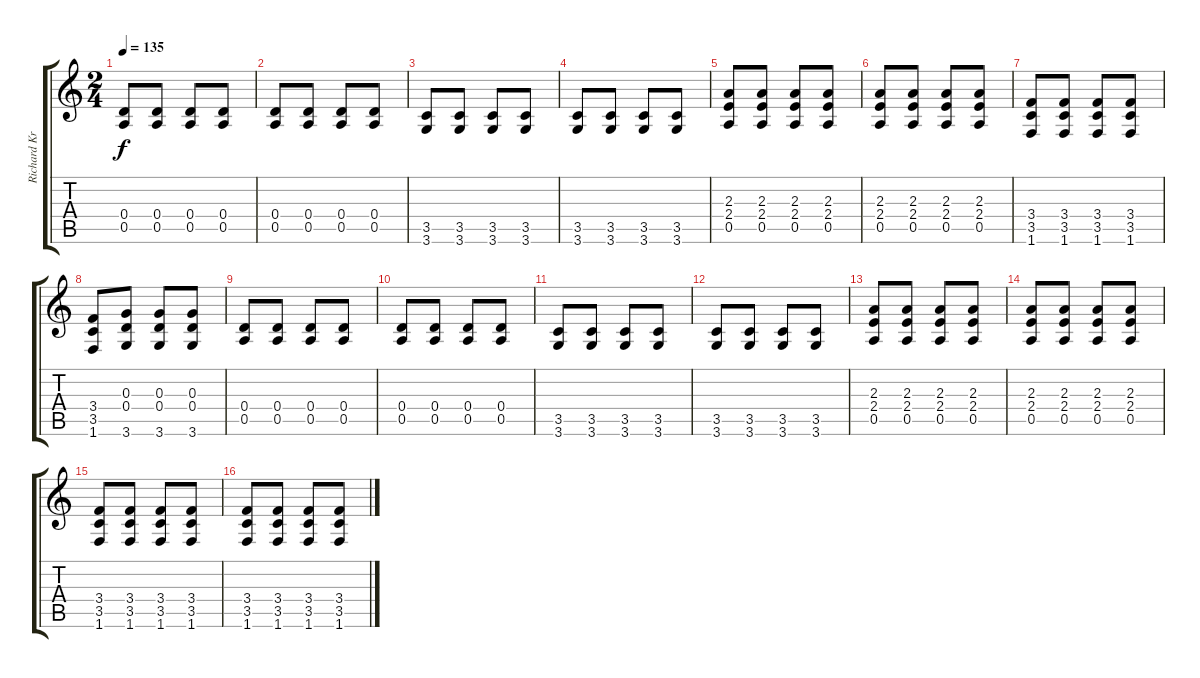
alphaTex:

\track ("Richard Kruspe / Main Guitar" "Richard Kr") {instrument distortionguitar}
\staff {score tabs}
\tuning (E4 B3 G3 D3 A2 E2) {hide}
\ts (2 4)
\tempo 135
\clef g2
\ks c
(0.4 0.5).8{dy f} (0.4 0.5).8 (0.4 0.5).8 (0.4 0.5).8 |
(0.4 0.5).8 (0.4 0.5).8 (0.4 0.5).8 (0.4 0.5).8 |
(3.5 3.6).8 (3.5 3.6).8 (3.5 3.6).8 (3.5 3.6).8 |
(3.5 3.6).8 (3.5 3.6).8 (3.5 3.6).8 (3.5 3.6).8 |
(2.3 2.4 0.5).8 (2.3 2.4 0.5).8 (2.3 2.4 0.5).8 (2.3 2.4 0.5).8 |
(2.3 2.4 0.5).8 (2.3 2.4 0.5).8 (2.3 2.4 0.5).8 (2.3 2.4 0.5).8 |
(3.4 3.5 1.6).8 (3.4 3.5 1.6).8 (3.4 3.5 1.6).8 (3.4 3.5 1.6).8 |
(3.4 3.5 1.6).8 (0.3 0.4 3.6).8 (0.3 0.4 3.6).8 (0.3 0.4 3.6).8 |
(0.4 0.5).8 (0.4 0.5).8 (0.4 0.5).8 (0.4 0.5).8 |
(0.4 0.5).8 (0.4 0.5).8 (0.4 0.5).8 (0.4 0.5).8 |
(3.5 3.6).8 (3.5 3.6).8 (3.5 3.6).8 (3.5 3.6).8 |
(3.5 3.6).8 (3.5 3.6).8 (3.5 3.6).8 (3.5 3.6).8 |
(2.3 2.4 0.5).8 (2.3 2.4 0.5).8 (2.3 2.4 0.5).8 (2.3 2.4 0.5).8 |
(2.3 2.4 0.5).8 (2.3 2.4 0.5).8 (2.3 2.4 0.5).8 (2.3 2.4 0.5).8 |
(3.4 3.5 1.6).8 (3.4 3.5 1.6).8 (3.4 3.5 1.6).8 (3.4 3.5 1.6).8 |
(3.4 3.5 1.6).8 (3.4 3.5 1.6).8 (3.4 3.5 1.6).8 (3.4 3.5 1.6).8
